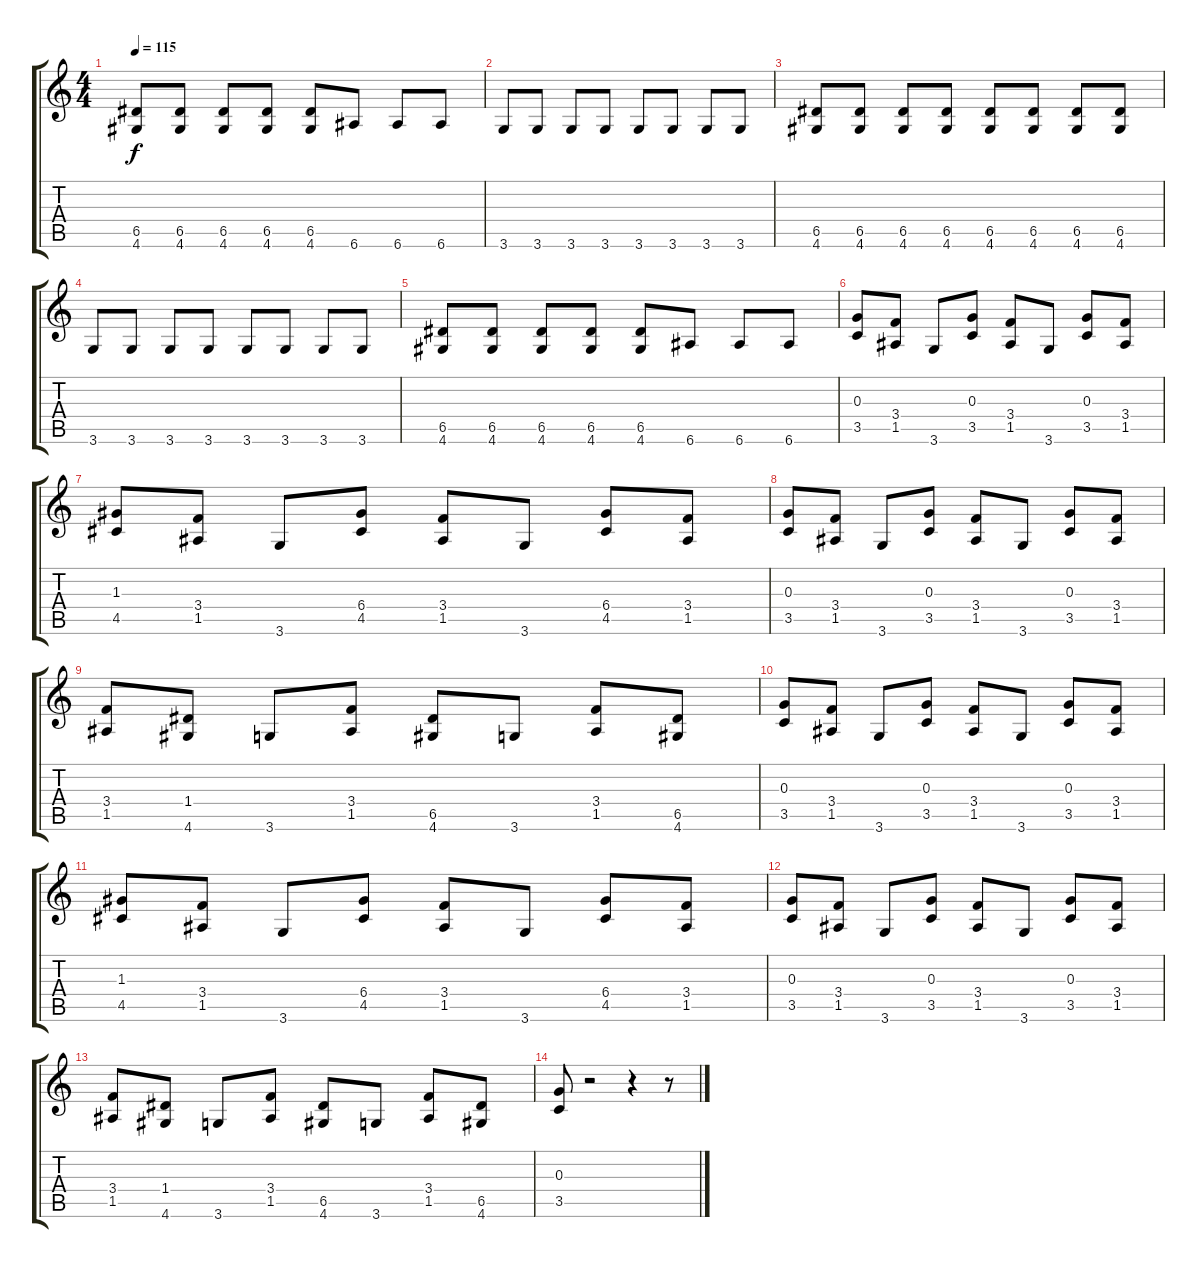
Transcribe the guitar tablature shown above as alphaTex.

\track "" {instrument distortionguitar}
\staff {score tabs}
\tuning (E4 B3 G3 D3 A2 E2) {hide}
\ts (4 4)
\tempo 115
\clef g2
\ks c
(6.5 4.6).8{dy f} (6.5 4.6).8 (6.5 4.6).8 (6.5 4.6).8 (6.5 4.6).8 6.6.8 6.6.8 6.6.8 |
3.6.8 3.6.8 3.6.8 3.6.8 3.6.8 3.6.8 3.6.8 3.6.8 |
(6.5 4.6).8 (6.5 4.6).8 (6.5 4.6).8 (6.5 4.6).8 (6.5 4.6).8 (6.5 4.6).8 (6.5 4.6).8 (6.5 4.6).8 |
3.6.8 3.6.8 3.6.8 3.6.8 3.6.8 3.6.8 3.6.8 3.6.8 |
(6.5 4.6).8 (6.5 4.6).8 (6.5 4.6).8 (6.5 4.6).8 (6.5 4.6).8 6.6.8 6.6.8 6.6.8 |
(0.3 3.5).8 (3.4 1.5).8 3.6.8 (0.3 3.5).8 (3.4 1.5).8 3.6.8 (0.3 3.5).8 (3.4 1.5).8 |
(1.3 4.5).8 (3.4 1.5).8 3.6.8 (6.4 4.5).8 (3.4 1.5).8 3.6.8 (6.4 4.5).8 (3.4 1.5).8 |
(0.3 3.5).8 (3.4 1.5).8 3.6.8 (0.3 3.5).8 (3.4 1.5).8 3.6.8 (0.3 3.5).8 (3.4 1.5).8 |
(3.4 1.5).8 (1.4 4.6).8 3.6.8 (3.4 1.5).8 (6.5 4.6).8 3.6.8 (3.4 1.5).8 (6.5 4.6).8 |
(0.3 3.5).8 (3.4 1.5).8 3.6.8 (0.3 3.5).8 (3.4 1.5).8 3.6.8 (0.3 3.5).8 (3.4 1.5).8 |
(1.3 4.5).8 (3.4 1.5).8 3.6.8 (6.4 4.5).8 (3.4 1.5).8 3.6.8 (6.4 4.5).8 (3.4 1.5).8 |
(0.3 3.5).8 (3.4 1.5).8 3.6.8 (0.3 3.5).8 (3.4 1.5).8 3.6.8 (0.3 3.5).8 (3.4 1.5).8 |
(3.4 1.5).8 (1.4 4.6).8 3.6.8 (3.4 1.5).8 (6.5 4.6).8 3.6.8 (3.4 1.5).8 (6.5 4.6).8 |
(0.3 3.5).8 r.2 r.4 r.8
